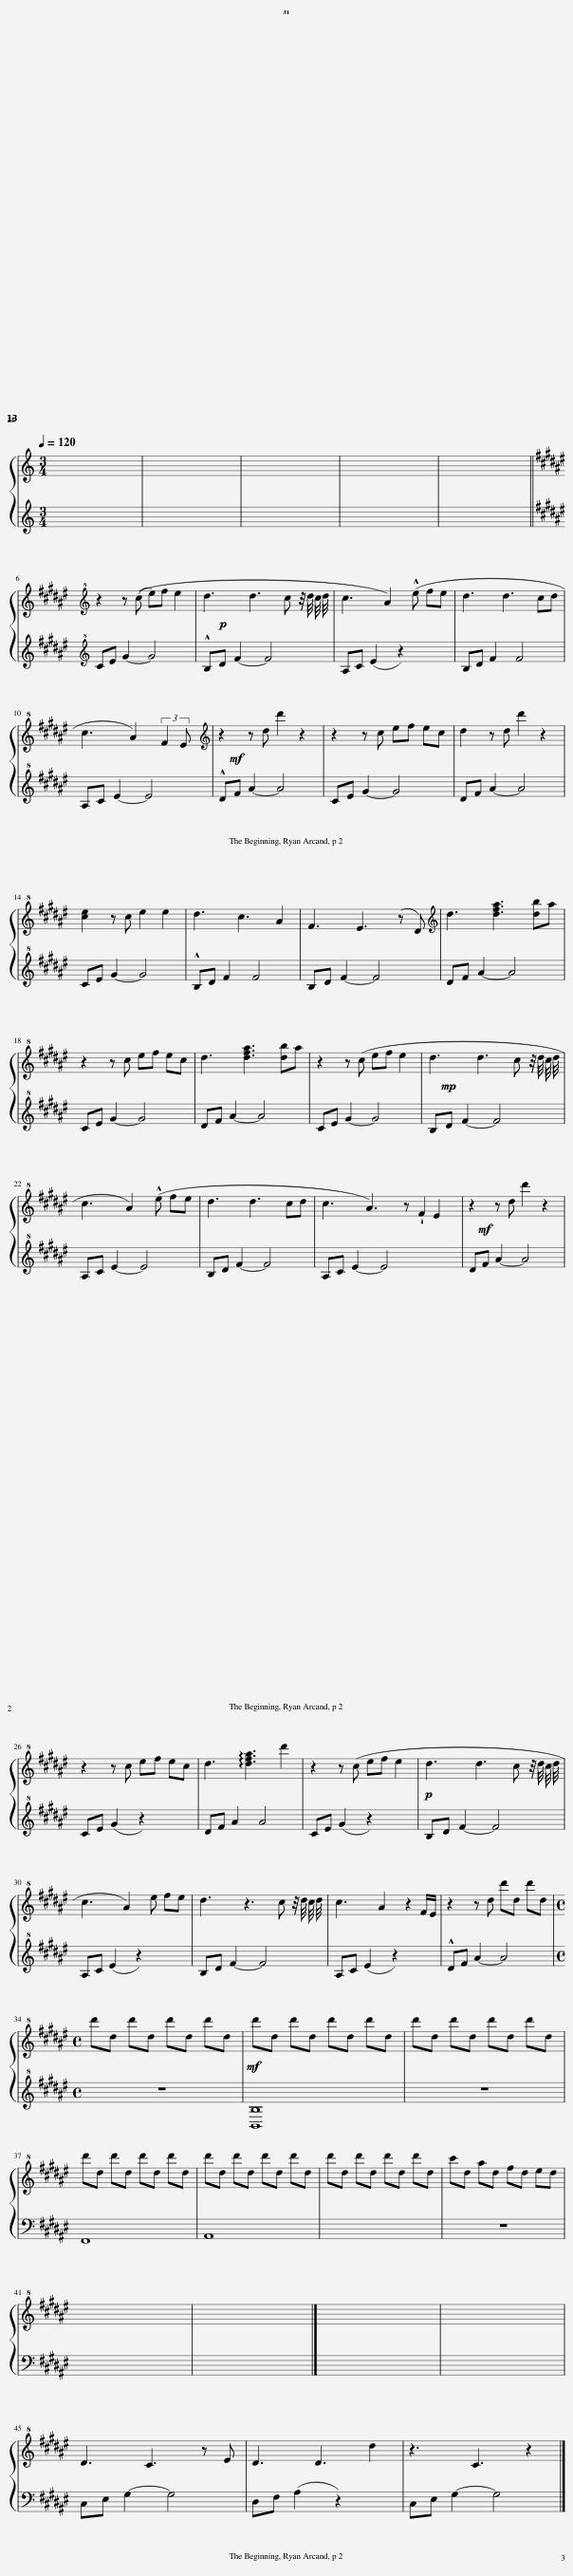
X:1
%%score { 1 | ( 2 3 ) }
L:1/8
Q:1/4=120
M:3/4
I:linebreak $
K:C
V:1 treble
V:2 treble
V:3 treble
V:1
 x6 | x6 | x6 | x6 | x6 ||$ %5
[K:F#][K:treble+8] z2 z ((c e)f e2 | d3 d3 c z/4 d/4 c/4 d/4 | c3 A2) (!^!e fe | d3 d3 cd |$ c3 A2) (3:2:2F2 E x | %10
[K:treble] z2 z d d'2 z2 | z2 z c ef ec | d2 z d d'2 z2 |$ [c'e']2 z c' e'2 e'2 | d'3 c'3 a2 | %15
 f3 e3 (z d) |[K:treble] d3 [dfa]3 [db]a |$ z2 z c' e'f' e'c' | d'3 [d'f'a']3 [d'b']a' | z2 z (c' e'f' e'2 | %20
 d'3 d'3 c' z/4 d'/4 c'/4 d'/4 |$ c'3 a2) (!^!e' f'e' | d'3 d'3 c'd' | c'3 a3) z !wedge!f2 x | z2 z d' d''2 z2 |$ %25
 z2 z c' e'f' e'c' | d'3 !arpeggio![d'f'a']3 d''2 | z2 z (c' e'f' e'2 |!p! d'3 d'3 c' z/4 d'/4 c'/4 d'/4 |$ c'3 a2) e' f'e' | %30
 d'3 z3 c' z/4 d'/4 c'/4 d'/4 | c'3 a2 z2 | z2 z d' d''d' d''d' |$[M:4/4] d''d' d''d' d''d' d''d' |!mf! d''d' d''d' d''d' d''d' | %35
 d''d' d''d' d''d' d''d' |$ d''d' d''d' d''d' d''d' | d''d' d''d' d''d' d''d' | d''d' d''d' d''d' d''d' | c''d' a'd' f'd' e'd' |$ %40
 x8 | x8 |] x8 | x8 |$ d3 c3 z e | %45
 d3 d3 d'2 | z3 c3 z2 |] %47
V:2
 x6 | x6 | x6 | x6 | x6 ||$ %5
[K:F#][K:treble+8] CE G2- G4 | !^!B,!p!D F2- F4 | A,C (E2 z2) x2 | B,D F2 F4 |$ A,C E2- E4 | %10
 !^!D!mf!F A2- A4 | CE G2- G4 | DF A2- A4 |$ CE G2- G4 | !^!B,D F2 F4 | %15
 B,D F2- F4 | DF A2- A4 |$ CE G2- G4 | DF A2- A4 | CE G2- G4 | %20
 B,!mp!D F2- F4 |$ A,C E2- E4 | B,D F2- F4 | A,C E2- E4[I:staff -1] E2 |[I:staff +1] d!mf!F A2- A4 |$ %25
 CE (G2 z2) x2 | DF A2 A4 | CE (G2 z2) x2 | B,D F2- F4 |$ A,C (E2 z2) x2 | %30
 B,D F2- F4 | A,C (E2 z2)[I:staff -1] F/e/ |[I:staff +1] !^!dF A2- A4 |$[M:4/4] z8 | B,8 | %35
 z8 |$ F,,,8 | A,,,8 | x8 | z8 |$ %40
 x8 | x8 |] x8 | x8 |$ C,,E,, G,,2- G,,4 | %45
 D,,F,, (A,,2 z2) x2 | C,,E,, G,,2- G,,4 |] %47
V:3
 x6 | x6 | x6 | x6 | x6 ||$ %5
[K:F#][K:treble+8] x8 | x8 | x8 | x8 |$ x8 | %10
 x8 | x8 | x8 |$ x8 | x8 | %15
 x8 | x8 |$ x8 | x8 | x8 | %20
 x8 |$ x8 | x8 | x10 | x8 |$ %25
 x8 | x8 | x8 | x8 |$ x8 | %30
 x8 | x7 | x8 |$[M:4/4] x8 | B,,8 | %35
 x8 |$ x8 | x8 | x8 | x8 |$ %40
 x8 | x8 |] x8 | x8 |$ x8 | %45
 x8 | x8 |] %47
